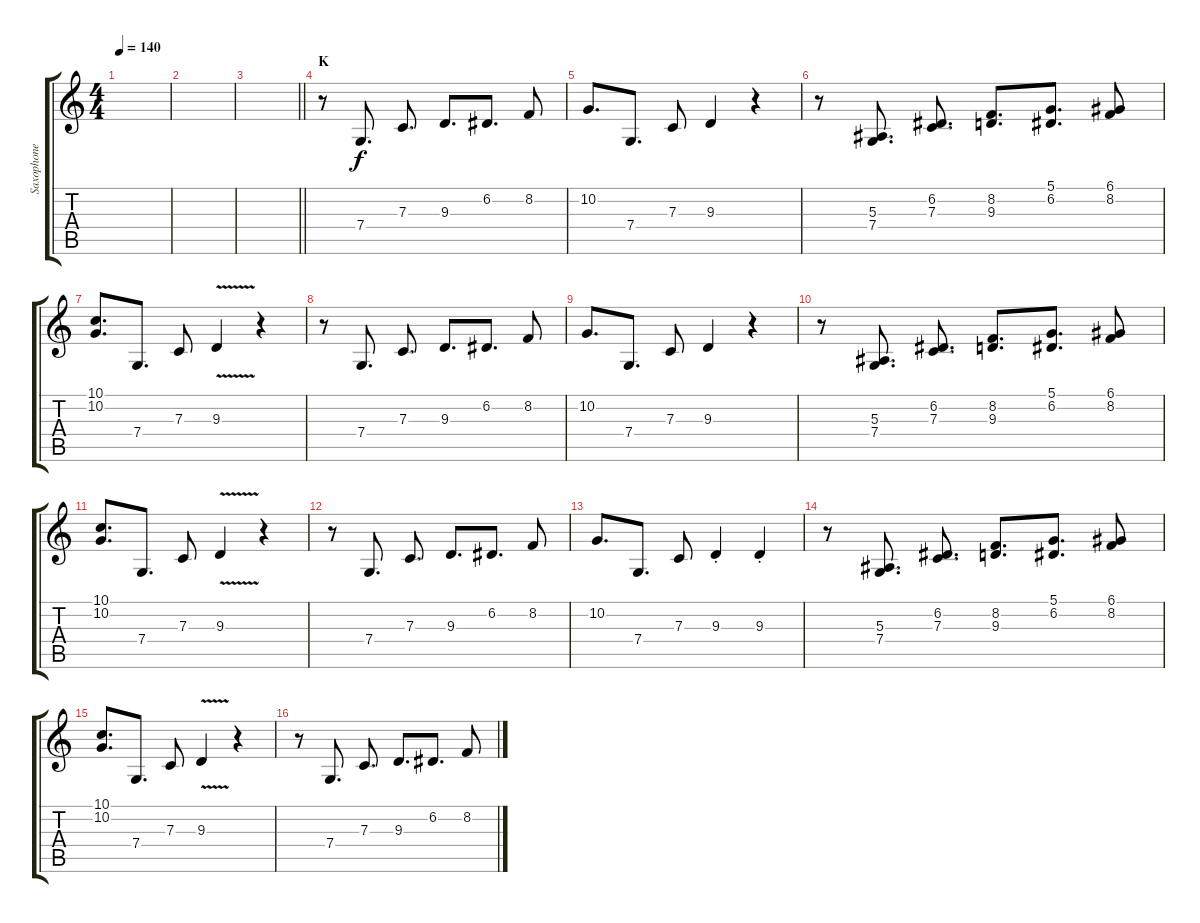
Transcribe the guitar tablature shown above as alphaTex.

\track ("Saxophone" "Saxophone") {instrument tenorsax}
\staff {score tabs}
\tuning (D4 A3 F3 C3 G2 C2) {hide}
\ts (4 4)
\tempo 140
\clef g2
\ks c
|
|
\barLineRight lightlight
|
\section ("" "K")
r.8 7.4.8{d} 7.3.8{d} 9.3.8{d} 6.2.8{d} 8.2.8 |
10.2.8{d} 7.4.8{d} 7.3.8 9.3.4 r.4 |
r.8 (5.3 7.4).8{d} (6.2 7.3).8{d} (8.2 9.3).8{d} (5.1 6.2).8{d} (6.1 8.2).8 |
(10.1 10.2).8{d} 7.4.8{d} 7.3.8 9.3{v}.4 r.4 |
r.8 7.4.8{d} 7.3.8{d} 9.3.8{d} 6.2.8{d} 8.2.8 |
10.2.8{d} 7.4.8{d} 7.3.8 9.3.4 r.4 |
r.8 (5.3 7.4).8{d} (6.2 7.3).8{d} (8.2 9.3).8{d} (5.1 6.2).8{d} (6.1 8.2).8 |
(10.1 10.2).8{d} 7.4.8{d} 7.3.8 9.3{v}.4 r.4 |
r.8 7.4.8{d} 7.3.8{d} 9.3.8{d} 6.2.8{d} 8.2.8 |
10.2.8{d} 7.4.8{d} 7.3.8 9.3{st}.4 9.3{st}.4 |
r.8 (5.3 7.4).8{d} (6.2 7.3).8{d} (8.2 9.3).8{d} (5.1 6.2).8{d} (6.1 8.2).8 |
(10.1 10.2).8{d} 7.4.8{d} 7.3.8 9.3{v}.4 r.4 |
r.8 7.4.8{d} 7.3.8{d} 9.3.8{d} 6.2.8{d} 8.2.8
